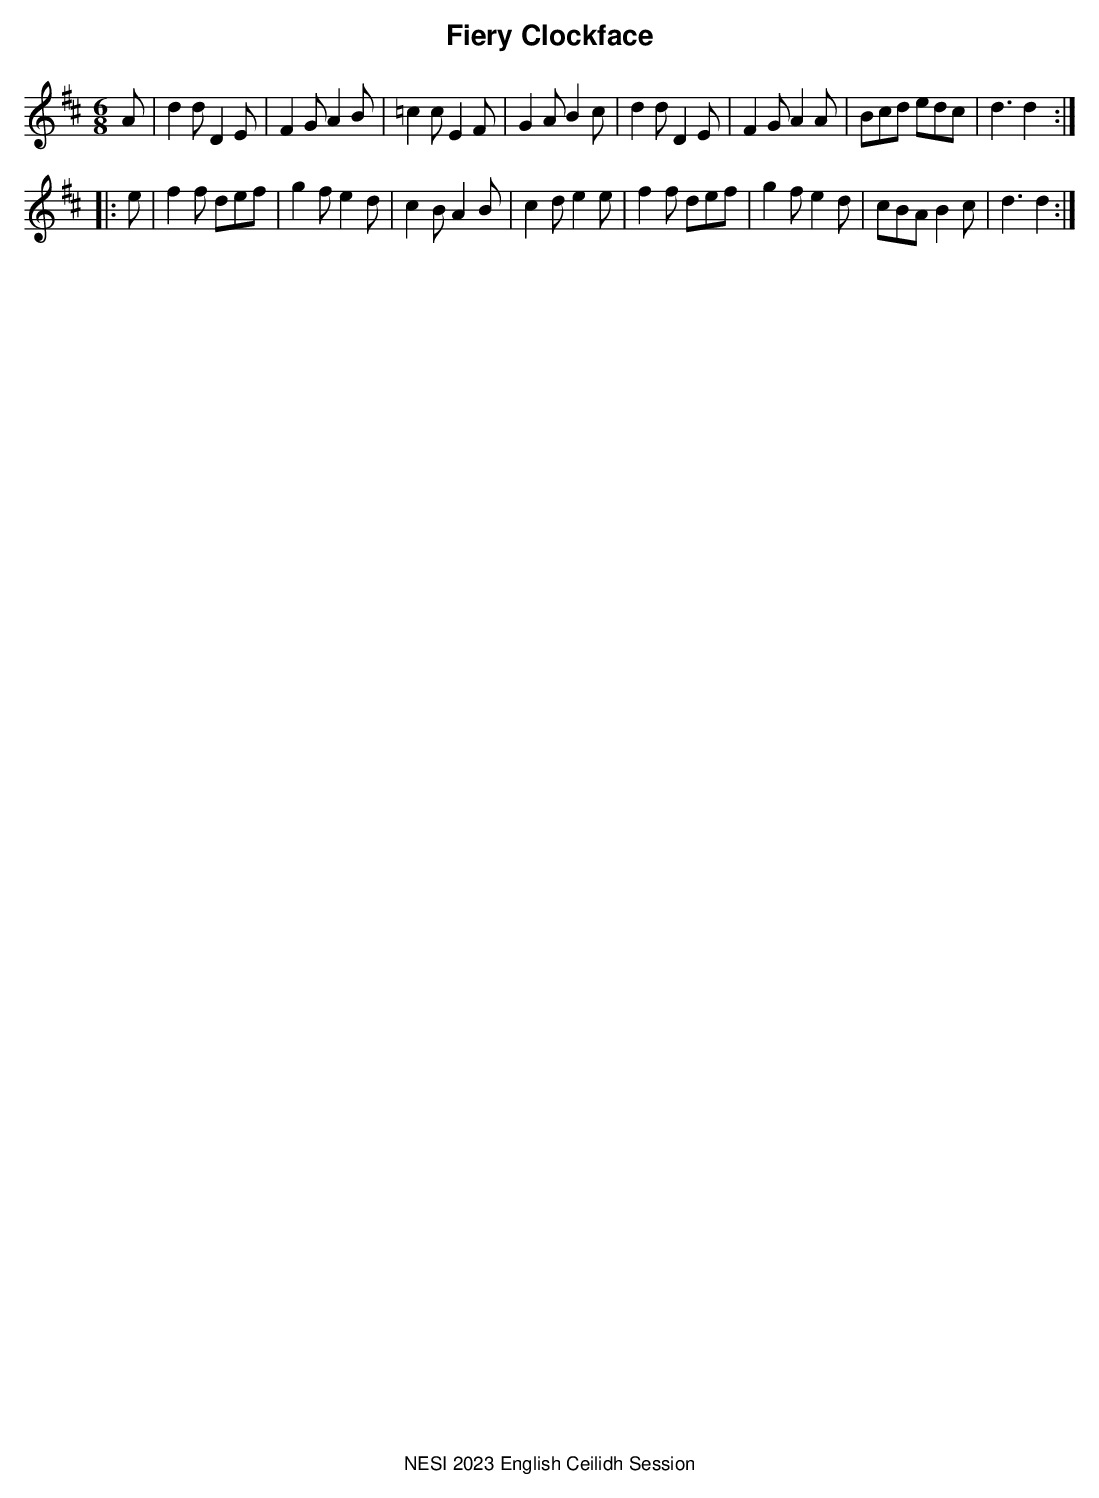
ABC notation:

X:1
T:Fiery Clockface
M:6/8
L:1/8
K:D
A|d2d D2E|F2G A2B|=c2c E2F|G2A B2c|\
d2d D2E|F2G A2A|Bcd edc|d3 d2:|
|:e|f2f def|g2f e2d|c2B A2B|c2d e2e|\
f2f def|g2f e2d|cBA B2c|d3 d2:|
